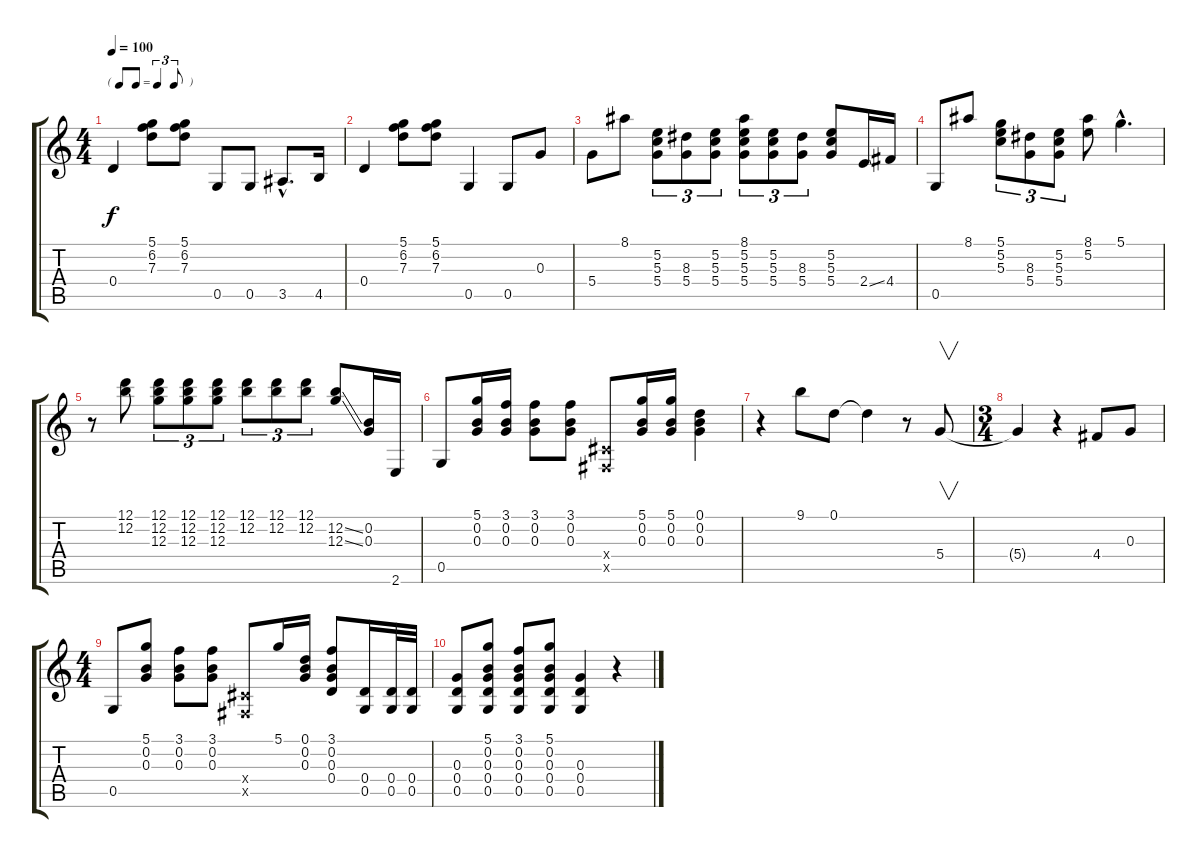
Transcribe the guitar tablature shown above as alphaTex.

\track "" {instrument acousticguitarsteel}
\staff {score tabs}
\tuning (D4 B3 G3 D3 G2 D2) {hide}
\ts (4 4)
\tf triplet8th
\tempo 100
\clef g2
\ks c
0.4.4{dy f} (5.1 6.2 7.3).8 (5.1 6.2 7.3).8 0.5.8 0.5.8 3.5{hac}.8{d} 4.5.16 |
0.4.4 (5.1 6.2 7.3).8 (5.1 6.2 7.3).8 0.5.4 0.5.8 0.3.8 |
5.4.8 8.1.8 (5.2 5.3 5.4).8{tu (3 2)} (8.3 5.4).8{tu (3 2)} (5.2 5.3 5.4).8{tu (3 2)} (8.1 5.2 5.3 5.4).8{tu (3 2)} (5.2 5.3 5.4).8{tu (3 2)} (8.3 5.4).8{tu (3 2)} (5.2 5.3 5.4).8 2.4{ss}.16 4.4.16 |
0.5.8 8.1.8 (5.1 5.2 5.3).8{tu (3 2)} (8.3 5.4).8{tu (3 2)} (5.2 5.3 5.4).8{tu (3 2)} (8.1 5.2).8 5.1{hac}.4{d} |
r.8 (12.1 12.2).8 (12.1 12.2 12.3).8{tu (3 2)} (12.1 12.2 12.3).8{tu (3 2)} (12.1 12.2 12.3).8{tu (3 2)} (12.1 12.2).8{tu (3 2)} (12.1 12.2).8{tu (3 2)} (12.1 12.2).8{tu (3 2)} (12.2{ss} 12.3{ss}).8 (0.2 0.3).16 2.6.16 |
0.5.8 (5.1 0.2 0.3).16 (3.1 0.2 0.3).16 (3.1 0.2 0.3).8 (3.1 0.2 0.3).8 (-1.4{x} -1.5{x}).8 (5.1 0.2 0.3).16 (5.1 0.2 0.3).16 (0.1 0.2 0.3).4 |
r.4 9.1.8 0.1.8 0.1{t}.4 r.8 5.4.8{v} |
\ts (3 4)
5.4{t}.4 r.4 4.4.8 0.3.8 |
\ts (4 4)
0.5.8 (5.1 0.2 0.3).8 (3.1 0.2 0.3).8 (3.1 0.2 0.3).8 (-1.4{x} -1.5{x}).8 5.1.16 (0.1 0.2 0.3).16 (3.1 0.2 0.3 0.4).8 (0.4 0.5).16 (0.4 0.5).32 (0.4 0.5).32 |
(0.3 0.4 0.5).8 (5.1 0.2 0.3 0.4 0.5).8 (3.1 0.2 0.3 0.4 0.5).8 (5.1 0.2 0.3 0.4 0.5).8 (0.3 0.4 0.5).4 r.4
